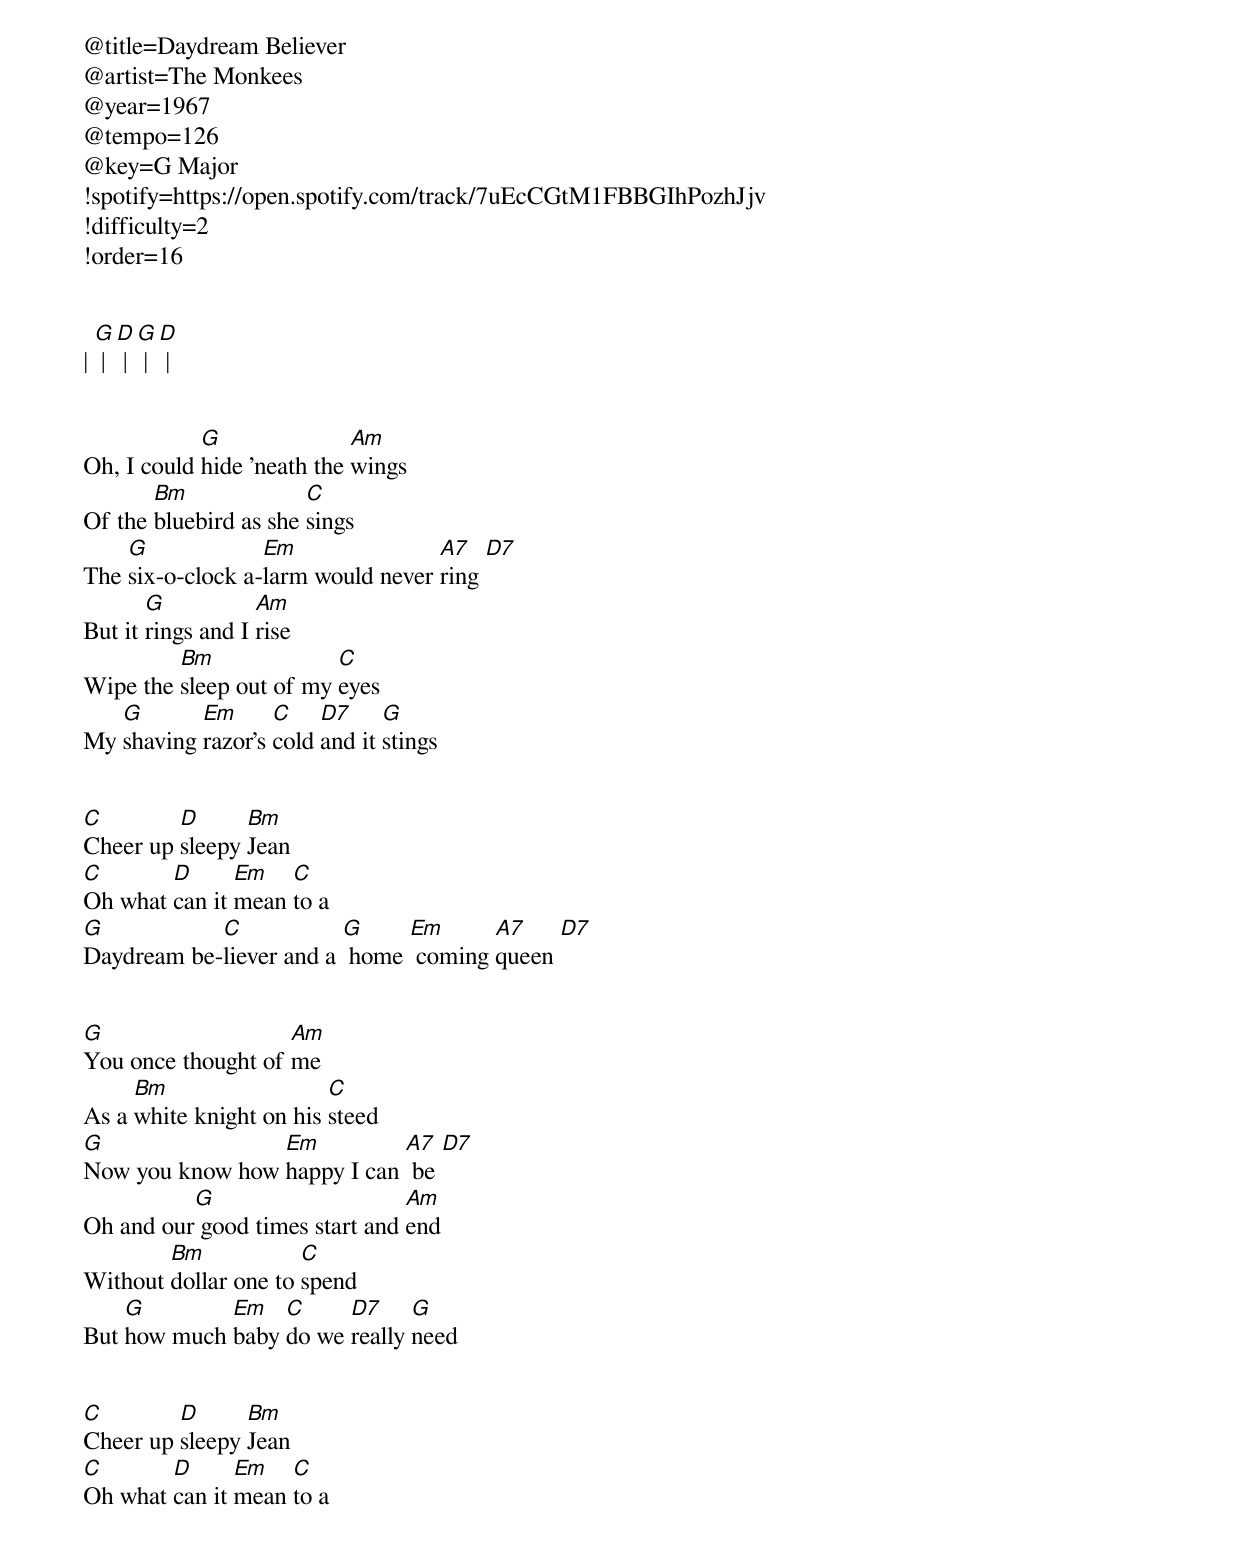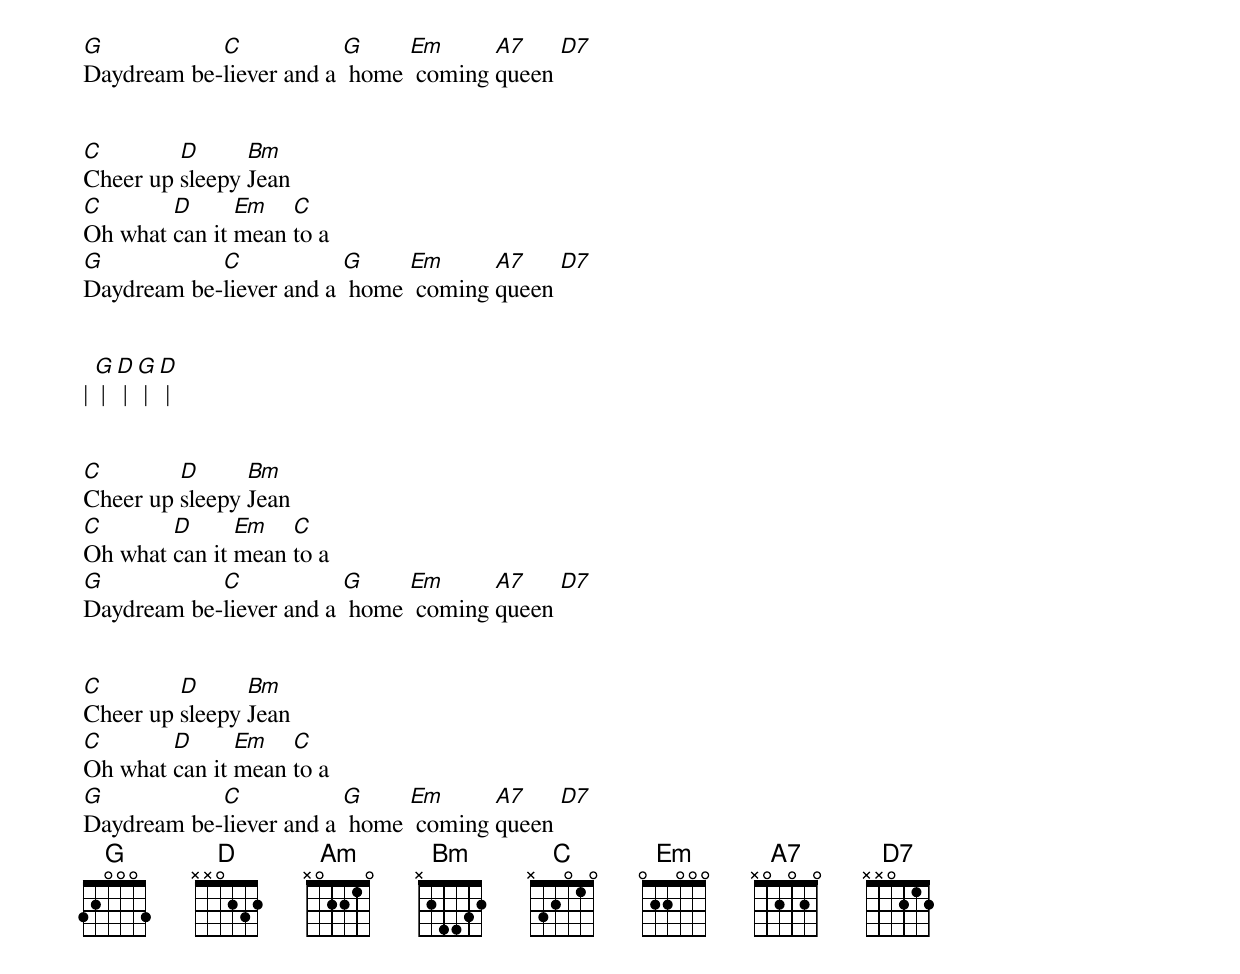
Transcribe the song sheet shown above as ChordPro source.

@title=Daydream Believer
@artist=The Monkees
@year=1967
@tempo=126
@key=G Major
!spotify=https://open.spotify.com/track/7uEcCGtM1FBBGIhPozhJjv
!difficulty=2
!order=16


| [G] | [D] | [G] | [D] |


Oh, I could [G]hide 'neath the [Am]wings
Of the [Bm]bluebird as she [C]sings
The [G]six-o-clock a-[Em]larm would never [A7]ring [D7]
But it [G]rings and I [Am]rise
Wipe the [Bm]sleep out of my [C]eyes
My [G]shaving [Em]razor's [C]cold [D7]and it [G]stings


[C]Cheer up [D]sleepy [Bm]Jean
[C]Oh what [D]can it [Em]mean [C]to a
[G]Daydream be-[C]liever and a [G] home [Em] coming [A7]queen [D7]


[G]You once thought of [Am]me
As a [Bm]white knight on his [C]steed
[G]Now you know how [Em]happy I can [A7] be [D7]
Oh and our[G] good times start and [Am]end
Without [Bm]dollar one to [C]spend
But [G]how much [Em]baby [C]do we [D7]really [G]need


[C]Cheer up [D]sleepy [Bm]Jean
[C]Oh what [D]can it [Em]mean [C]to a
[G]Daydream be-[C]liever and a [G] home [Em] coming [A7]queen [D7]


[C]Cheer up [D]sleepy [Bm]Jean
[C]Oh what [D]can it [Em]mean [C]to a
[G]Daydream be-[C]liever and a [G] home [Em] coming [A7]queen [D7]


| [G] | [D] | [G] | [D] |


[C]Cheer up [D]sleepy [Bm]Jean
[C]Oh what [D]can it [Em]mean [C]to a
[G]Daydream be-[C]liever and a [G] home [Em] coming [A7]queen [D7]


[C]Cheer up [D]sleepy [Bm]Jean
[C]Oh what [D]can it [Em]mean [C]to a
[G]Daydream be-[C]liever and a [G] home [Em] coming [A7]queen [D7]
